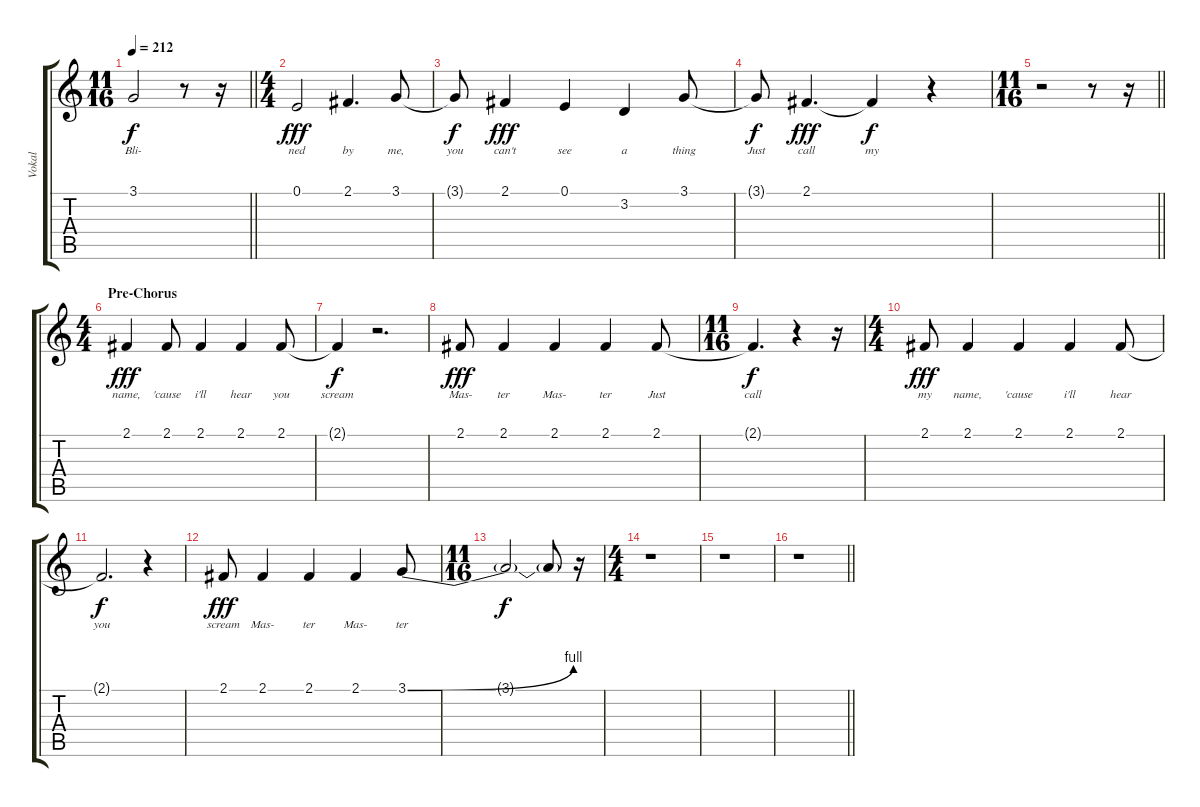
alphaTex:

\track ("Vokal" "Vokal") {mute instrument lead6voice}
\staff {score tabs}
\tuning (E4 B3 G3 D3 A2 E2) {hide}
\ts (11 16)
\tempo 212
\clef g2
\barLineRight lightlight
\ks c
3.1{t}.2{lyrics (0 "Bli-") lyrics (1 "") lyrics (2 "") lyrics (3 "") lyrics (4 "") dy f} r.8 r.16 |
\ts (4 4)
0.1.2{lyrics (0 "ned") lyrics (1 "") lyrics (2 "") lyrics (3 "") lyrics (4 "") dy fff} 2.1.4{d lyrics (0 "by") lyrics (1 "") lyrics (2 "") lyrics (3 "") lyrics (4 "")} 3.1.8{lyrics (0 "me,") lyrics (1 "") lyrics (2 "") lyrics (3 "") lyrics (4 "")} |
3.1{t}.8{lyrics (0 "you") lyrics (1 "") lyrics (2 "") lyrics (3 "") lyrics (4 "") dy f} 2.1.4{lyrics (0 "can't") lyrics (1 "") lyrics (2 "") lyrics (3 "") lyrics (4 "") dy fff} 0.1.4{lyrics (0 "see") lyrics (1 "") lyrics (2 "") lyrics (3 "") lyrics (4 "")} 3.2.4{lyrics (0 "a") lyrics (1 "") lyrics (2 "") lyrics (3 "") lyrics (4 "")} 3.1.8{lyrics (0 "thing") lyrics (1 "") lyrics (2 "") lyrics (3 "") lyrics (4 "")} |
3.1{t}.8{lyrics (0 "Just") lyrics (1 "") lyrics (2 "") lyrics (3 "") lyrics (4 "") dy f} 2.1.4{d lyrics (0 "call") lyrics (1 "") lyrics (2 "") lyrics (3 "") lyrics (4 "") dy fff} 2.1{t}.4{lyrics (0 "my") lyrics (1 "") lyrics (2 "") lyrics (3 "") lyrics (4 "") dy f} r.4 |
\ts (11 16)
\barLineRight lightlight
r.2 r.8 r.16 |
\ts (4 4)
\section ("" "Pre-Chorus")
2.1.4{lyrics (0 "name,") lyrics (1 "") lyrics (2 "") lyrics (3 "") lyrics (4 "") dy fff} 2.1.8{lyrics (0 "'cause") lyrics (1 "") lyrics (2 "") lyrics (3 "") lyrics (4 "")} 2.1.4{lyrics (0 "i'll") lyrics (1 "") lyrics (2 "") lyrics (3 "") lyrics (4 "")} 2.1.4{lyrics (0 "hear") lyrics (1 "") lyrics (2 "") lyrics (3 "") lyrics (4 "")} 2.1.8{lyrics (0 "you") lyrics (1 "") lyrics (2 "") lyrics (3 "") lyrics (4 "")} |
2.1{t}.4{lyrics (0 "scream") lyrics (1 "") lyrics (2 "") lyrics (3 "") lyrics (4 "") dy f} r.2{d} |
2.1.8{lyrics (0 "Mas-") lyrics (1 "") lyrics (2 "") lyrics (3 "") lyrics (4 "") dy fff} 2.1.4{lyrics (0 "ter") lyrics (1 "") lyrics (2 "") lyrics (3 "") lyrics (4 "")} 2.1.4{lyrics (0 "Mas-") lyrics (1 "") lyrics (2 "") lyrics (3 "") lyrics (4 "")} 2.1.4{lyrics (0 "ter") lyrics (1 "") lyrics (2 "") lyrics (3 "") lyrics (4 "")} 2.1.8{lyrics (0 "Just") lyrics (1 "") lyrics (2 "") lyrics (3 "") lyrics (4 "")} |
\ts (11 16)
2.1{t}.4{d lyrics (0 "call") lyrics (1 "") lyrics (2 "") lyrics (3 "") lyrics (4 "") dy f} r.4 r.16 |
\ts (4 4)
2.1.8{lyrics (0 "my") lyrics (1 "") lyrics (2 "") lyrics (3 "") lyrics (4 "") dy fff} 2.1.4{lyrics (0 "name,") lyrics (1 "") lyrics (2 "") lyrics (3 "") lyrics (4 "")} 2.1.4{lyrics (0 "'cause") lyrics (1 "") lyrics (2 "") lyrics (3 "") lyrics (4 "")} 2.1.4{lyrics (0 "i'll") lyrics (1 "") lyrics (2 "") lyrics (3 "") lyrics (4 "")} 2.1.8{lyrics (0 "hear") lyrics (1 "") lyrics (2 "") lyrics (3 "") lyrics (4 "")} |
2.1{t}.2{d lyrics (0 "you") lyrics (1 "") lyrics (2 "") lyrics (3 "") lyrics (4 "") dy f} r.4 |
2.1.8{lyrics (0 "scream") lyrics (1 "") lyrics (2 "") lyrics (3 "") lyrics (4 "") dy fff} 2.1.4{lyrics (0 "Mas-") lyrics (1 "") lyrics (2 "") lyrics (3 "") lyrics (4 "")} 2.1.4{lyrics (0 "ter") lyrics (1 "") lyrics (2 "") lyrics (3 "") lyrics (4 "")} 2.1.4{lyrics (0 "Mas-") lyrics (1 "") lyrics (2 "") lyrics (3 "") lyrics (4 "")} 3.1{be (bend 0 0 60 4)}.8{lyrics (0 "ter") lyrics (1 "") lyrics (2 "") lyrics (3 "") lyrics (4 "")} |
\ts (11 16)
3.1{t}.2{dy f} 3.1{t}.8 r.16 |
\ts (4 4)
r.1 |
r.1 |
\barLineRight lightlight
r.1
